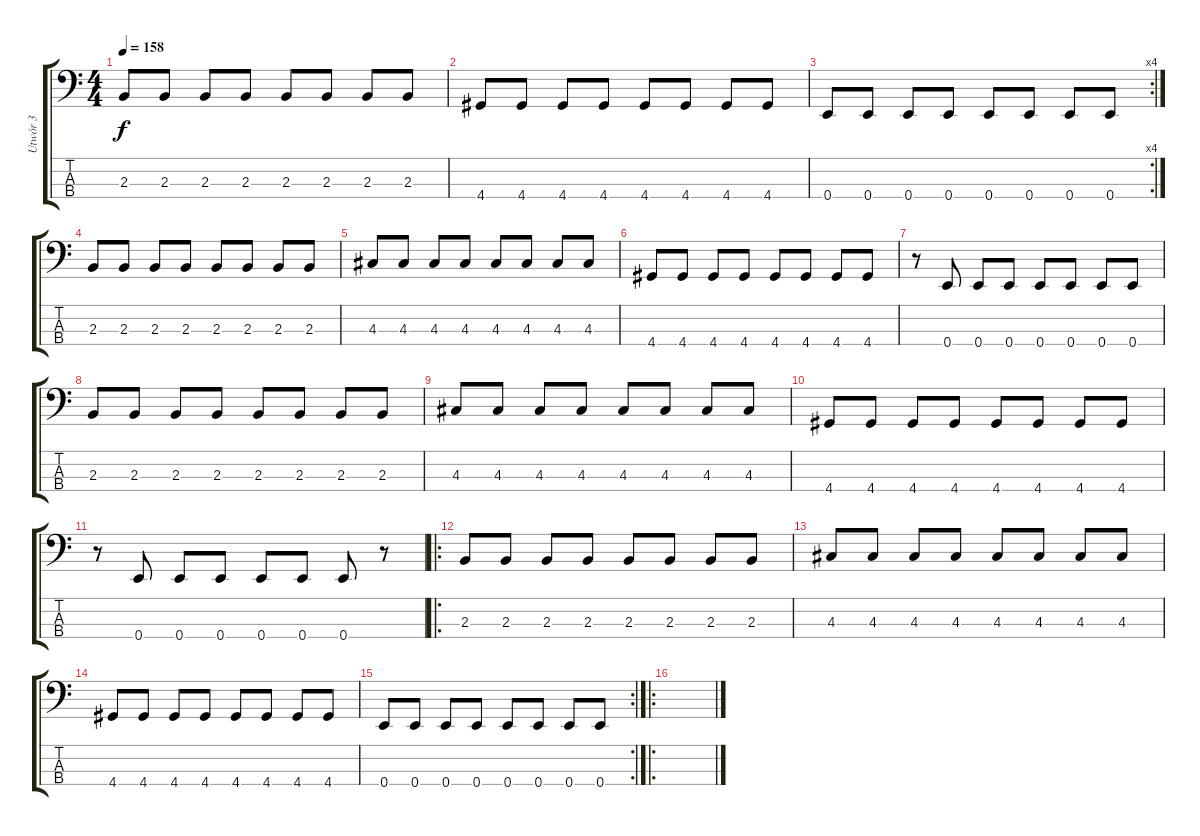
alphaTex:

\track ("Utwór 3" "Utwór 3") {instrument electricguitarjazz}
\staff {score tabs}
\tuning (G2 D2 A1 E1) {hide}
\ts (4 4)
\tempo 158
\clef f4
\ks c
2.3.8{dy f} 2.3.8 2.3.8 2.3.8 2.3.8 2.3.8 2.3.8 2.3.8 |
4.4.8 4.4.8 4.4.8 4.4.8 4.4.8 4.4.8 4.4.8 4.4.8 |
\rc 4
0.4.8 0.4.8 0.4.8 0.4.8 0.4.8 0.4.8 0.4.8 0.4.8 |
2.3.8 2.3.8 2.3.8 2.3.8 2.3.8 2.3.8 2.3.8 2.3.8 |
4.3.8 4.3.8 4.3.8 4.3.8 4.3.8 4.3.8 4.3.8 4.3.8 |
4.4.8 4.4.8 4.4.8 4.4.8 4.4.8 4.4.8 4.4.8 4.4.8 |
r.8 0.4.8 0.4.8 0.4.8 0.4.8 0.4.8 0.4.8 0.4.8 |
2.3.8 2.3.8 2.3.8 2.3.8 2.3.8 2.3.8 2.3.8 2.3.8 |
4.3.8 4.3.8 4.3.8 4.3.8 4.3.8 4.3.8 4.3.8 4.3.8 |
4.4.8 4.4.8 4.4.8 4.4.8 4.4.8 4.4.8 4.4.8 4.4.8 |
r.8 0.4.8 0.4.8 0.4.8 0.4.8 0.4.8 0.4.8 r.8 |
\ro
2.3.8 2.3.8 2.3.8 2.3.8 2.3.8 2.3.8 2.3.8 2.3.8 |
4.3.8 4.3.8 4.3.8 4.3.8 4.3.8 4.3.8 4.3.8 4.3.8 |
4.4.8 4.4.8 4.4.8 4.4.8 4.4.8 4.4.8 4.4.8 4.4.8 |
\rc 2
0.4.8 0.4.8 0.4.8 0.4.8 0.4.8 0.4.8 0.4.8 0.4.8 |
\ro
